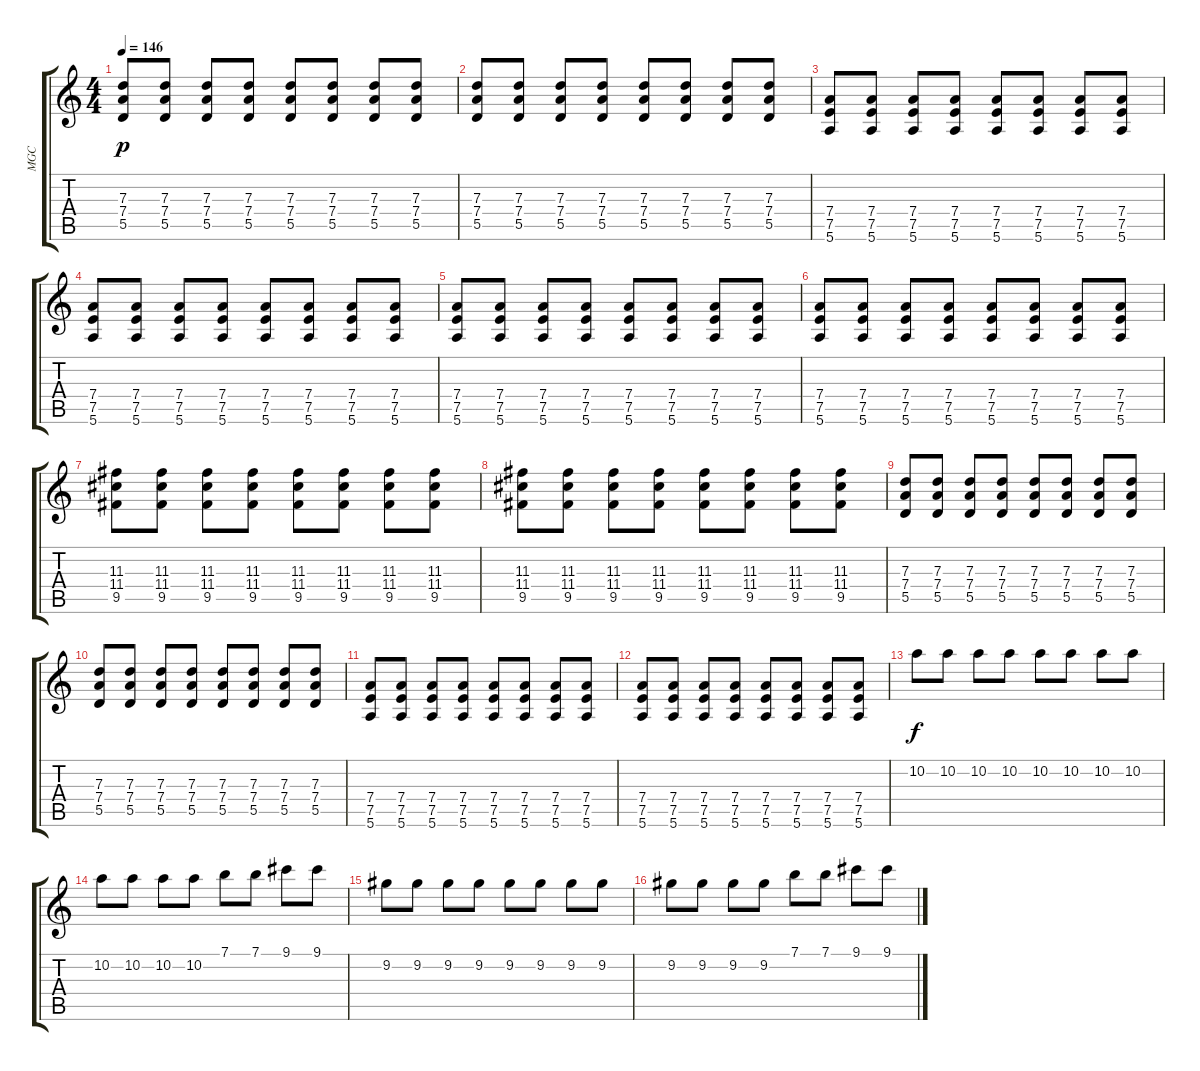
\track ("MGC" "MGC") {instrument overdrivenguitar}
\staff {score tabs}
\tuning (E4 B3 G3 D3 A2 E2) {hide}
\ts (4 4)
\tempo 146
\clef g2
\ks c
(7.3 7.4 5.5).8{dy p} (7.3 7.4 5.5).8 (7.3 7.4 5.5).8 (7.3 7.4 5.5).8 (7.3 7.4 5.5).8 (7.3 7.4 5.5).8 (7.3 7.4 5.5).8 (7.3 7.4 5.5).8 |
(7.3 7.4 5.5).8 (7.3 7.4 5.5).8 (7.3 7.4 5.5).8 (7.3 7.4 5.5).8 (7.3 7.4 5.5).8 (7.3 7.4 5.5).8 (7.3 7.4 5.5).8 (7.3 7.4 5.5).8 |
(7.4 7.5 5.6).8 (7.4 7.5 5.6).8 (7.4 7.5 5.6).8 (7.4 7.5 5.6).8 (7.4 7.5 5.6).8 (7.4 7.5 5.6).8 (7.4 7.5 5.6).8 (7.4 7.5 5.6).8 |
(7.4 7.5 5.6).8 (7.4 7.5 5.6).8 (7.4 7.5 5.6).8 (7.4 7.5 5.6).8 (7.4 7.5 5.6).8 (7.4 7.5 5.6).8 (7.4 7.5 5.6).8 (7.4 7.5 5.6).8 |
(7.4 7.5 5.6).8 (7.4 7.5 5.6).8 (7.4 7.5 5.6).8 (7.4 7.5 5.6).8 (7.4 7.5 5.6).8 (7.4 7.5 5.6).8 (7.4 7.5 5.6).8 (7.4 7.5 5.6).8 |
(7.4 7.5 5.6).8 (7.4 7.5 5.6).8 (7.4 7.5 5.6).8 (7.4 7.5 5.6).8 (7.4 7.5 5.6).8 (7.4 7.5 5.6).8 (7.4 7.5 5.6).8 (7.4 7.5 5.6).8 |
(11.3 11.4 9.5).8 (11.3 11.4 9.5).8 (11.3 11.4 9.5).8 (11.3 11.4 9.5).8 (11.3 11.4 9.5).8 (11.3 11.4 9.5).8 (11.3 11.4 9.5).8 (11.3 11.4 9.5).8 |
(11.3 11.4 9.5).8 (11.3 11.4 9.5).8 (11.3 11.4 9.5).8 (11.3 11.4 9.5).8 (11.3 11.4 9.5).8 (11.3 11.4 9.5).8 (11.3 11.4 9.5).8 (11.3 11.4 9.5).8 |
(7.3 7.4 5.5).8 (7.3 7.4 5.5).8 (7.3 7.4 5.5).8 (7.3 7.4 5.5).8 (7.3 7.4 5.5).8 (7.3 7.4 5.5).8 (7.3 7.4 5.5).8 (7.3 7.4 5.5).8 |
(7.3 7.4 5.5).8 (7.3 7.4 5.5).8 (7.3 7.4 5.5).8 (7.3 7.4 5.5).8 (7.3 7.4 5.5).8 (7.3 7.4 5.5).8 (7.3 7.4 5.5).8 (7.3 7.4 5.5).8 |
(7.4 7.5 5.6).8 (7.4 7.5 5.6).8 (7.4 7.5 5.6).8 (7.4 7.5 5.6).8 (7.4 7.5 5.6).8 (7.4 7.5 5.6).8 (7.4 7.5 5.6).8 (7.4 7.5 5.6).8 |
(7.4 7.5 5.6).8 (7.4 7.5 5.6).8 (7.4 7.5 5.6).8 (7.4 7.5 5.6).8 (7.4 7.5 5.6).8 (7.4 7.5 5.6).8 (7.4 7.5 5.6).8 (7.4 7.5 5.6).8 |
10.2.8{dy f} 10.2.8 10.2.8 10.2.8 10.2.8 10.2.8 10.2.8 10.2.8 |
10.2.8 10.2.8 10.2.8 10.2.8 7.1.8 7.1.8 9.1.8 9.1.8 |
9.2.8 9.2.8 9.2.8 9.2.8 9.2.8 9.2.8 9.2.8 9.2.8 |
9.2.8 9.2.8 9.2.8 9.2.8 7.1.8 7.1.8 9.1.8 9.1.8
